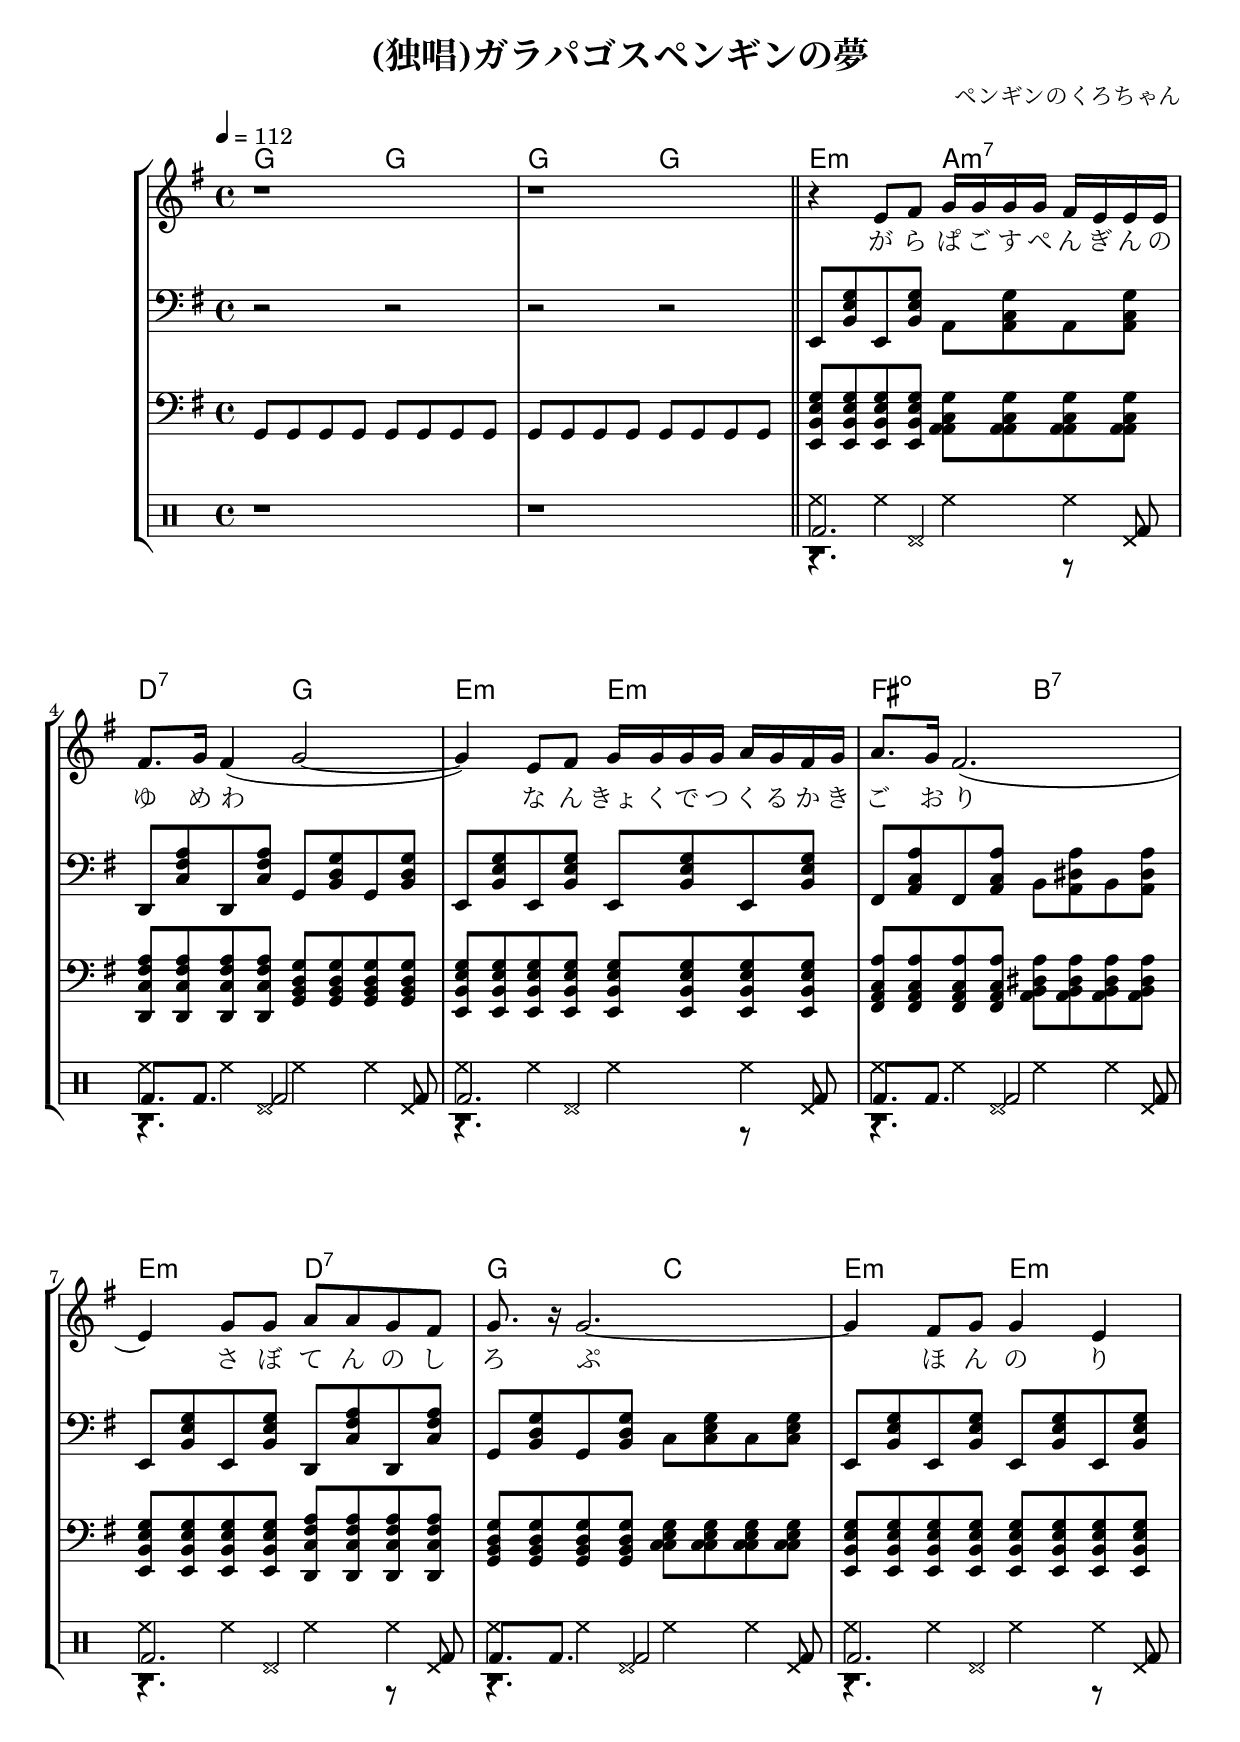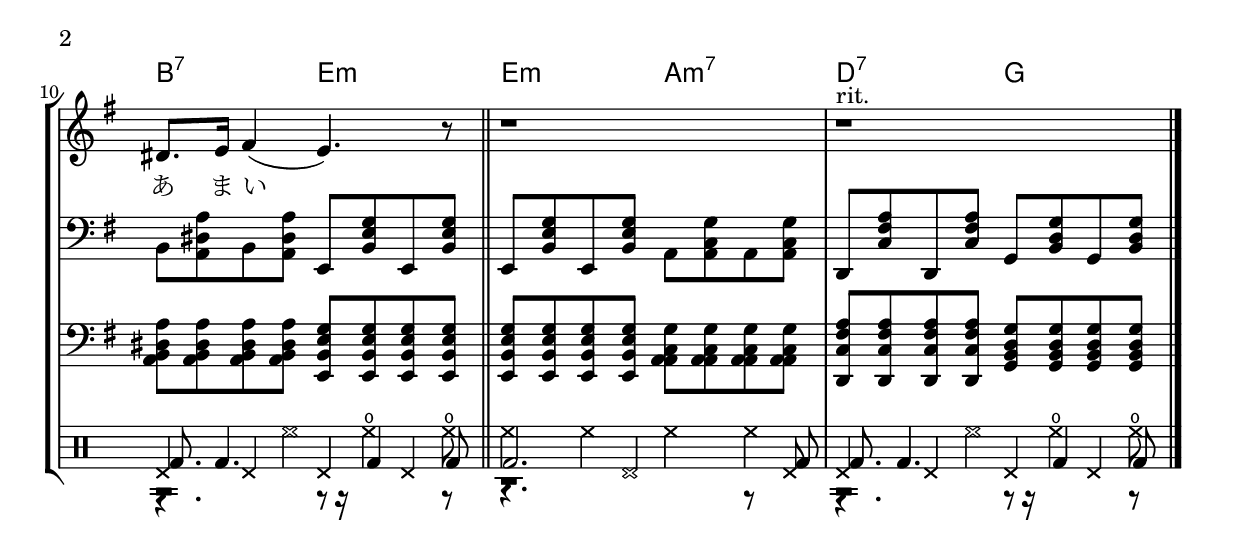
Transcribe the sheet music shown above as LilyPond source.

\version "2.12.1"

\header {
	title = \markup {(独唱)ガラパゴスペンギンの夢}
	composer = \markup \center-column {ペンギンのくろちゃん}
}

harmony = \chordmode {
	g2 g g g 

	e:m a:min7 d:7 g e:m e:m fis:dim b:7 e:m d:7 g c e:m e:m b:7 e:m 

	e:m a:min7 d:7 g 
}

melody = {
	\key g \major
	\tempo 4 = 112
	r1 | r1   
	\set Staff.midiInstrument = #"fss0.35"
	r4 e'8  fis'8  g'16  g'16  g'16  g'16  fis'16  e'16  e'16  e'16 
	fis'8.  g'16  fis'4  (g'2~ 
	g'4)  e'8  fis'8  g'16  g'16  g'16  g'16  a'16  g'16  fis'16  g'16 
	a'8.  g'16  fis'2. 
	(e'4)  g'8  g'8  a'8  a'8  g'8  fis'8 
	g'8.  r16  g'2.~ 
	g'4  fis'8  g'8  g'4  e'4 
	dis'8.  e'16  fis'4  (e'4.)  	r8 	r1 | r1^"rit." \bar "|."
}

words = \lyricmode {
	
	が  ら  ぱ  ご  す  ぺ  ん  ぎ  ん  の  ゆ  め  わ  な  ん  きょ  く  で  つ  く  る  か  き  ご  お  り  さ  ぼ  て  ん  の  し  ろ  ぷ  ほ  ん  の  り  あ  ま  い  
	
}

tempochange = {
	\tempo 4 = 112
	r1 | r1 \bar "||"
	\tempo 4 = 112
	r1 | r1 | r1 | r1 | r1 | r1 | r1 | r1 \bar "||"
	\tempo 4 = 112
	r1 | \tempo 4 = 84 r2 \tempo 4 = 74 r2 \bar "|."
}

mainacc = {
	\clef bass
	\set Staff.midiInstrument = #"Acoustic grand"
	\key g \major
	\tempo 4 = 112
	r2
	r2
	r2
	r2
	\bar "||"

	\set Staff.midiInstrument = #"Acoustic Guitar (steel)"
	e,8 <b, e g> e, <b, e g>
	a,8 <a, c g> a, <a, c g>
	d,8 <c fis a> d, <c fis a>
	g,8 <b, d g> g, <b, d g>
	e,8 <b, e g> e, <b, e g>
	e,8 <b, e g> e, <b, e g>
	fis,8 <a, c a> fis, <a, c a>
	b,8 <a, dis a> b, <a, dis a>
	e,8 <b, e g> e, <b, e g>
	d,8 <c fis a> d, <c fis a>
	g,8 <b, d g> g, <b, d g>
	c8 <c e g> c <c e g>
	e,8 <b, e g> e, <b, e g>
	e,8 <b, e g> e, <b, e g>
	b,8 <a, dis a> b, <a, dis a>
	e,8 <b, e g> e, <b, e g>
	\bar "||"

	\set Staff.midiInstrument = #"Acoustic Guitar (steel)"
	e,8 <b, e g> e, <b, e g>
	a,8 <a, c g> a, <a, c g>
	d,8 <c fis a> d, <c fis a>
	g,8 <b, d g> g, <b, d g>
	\bar "|."
}

subacc = {
	\clef bass
	\set Staff.midiInstrument = #"Electric Bass (finger)"
	\key g \major
	\tempo 4 = 112
	g,8 g,8 g,8 g,8
	g,8 g,8 g,8 g,8
	g,8 g,8 g,8 g,8
	g,8 g,8 g,8 g,8
	\bar "||"

	\set Staff.midiInstrument = #"Electric Bass (finger)"
	<e, b, e g>8 <e, b, e g>8 <e, b, e g>8 <e, b, e g>8
	<a, a, c g>8 <a, a, c g>8 <a, a, c g>8 <a, a, c g>8
	<d, c fis a>8 <d, c fis a>8 <d, c fis a>8 <d, c fis a>8
	<g, b, d g>8 <g, b, d g>8 <g, b, d g>8 <g, b, d g>8
	<e, b, e g>8 <e, b, e g>8 <e, b, e g>8 <e, b, e g>8
	<e, b, e g>8 <e, b, e g>8 <e, b, e g>8 <e, b, e g>8
	<fis, a, c a>8 <fis, a, c a>8 <fis, a, c a>8 <fis, a, c a>8
	<b, a, dis a>8 <b, a, dis a>8 <b, a, dis a>8 <b, a, dis a>8
	<e, b, e g>8 <e, b, e g>8 <e, b, e g>8 <e, b, e g>8
	<d, c fis a>8 <d, c fis a>8 <d, c fis a>8 <d, c fis a>8
	<g, b, d g>8 <g, b, d g>8 <g, b, d g>8 <g, b, d g>8
	<c c e g>8 <c c e g>8 <c c e g>8 <c c e g>8
	<e, b, e g>8 <e, b, e g>8 <e, b, e g>8 <e, b, e g>8
	<e, b, e g>8 <e, b, e g>8 <e, b, e g>8 <e, b, e g>8
	<b, a, dis a>8 <b, a, dis a>8 <b, a, dis a>8 <b, a, dis a>8
	<e, b, e g>8 <e, b, e g>8 <e, b, e g>8 <e, b, e g>8
	\bar "||"

	\set Staff.midiInstrument = #"Electric Bass (finger)"
	<e, b, e g>8 <e, b, e g>8 <e, b, e g>8 <e, b, e g>8
	<a, a, c g>8 <a, a, c g>8 <a, a, c g>8 <a, a, c g>8
	<d, c fis a>8 <d, c fis a>8 <d, c fis a>8 <d, c fis a>8
	<g, b, d g>8 <g, b, d g>8 <g, b, d g>8 <g, b, d g>8
	\bar "|."
}

percA = {
	\drummode {
	r1 |r1 \bar "||"
	r1  |r1  |r1  |r1  |r1  |r1  |r1  |r2 r8 hho4 hho8  \bar "||"
	r1  |r2 r8 hho4 hho8  \bar "|."
	}
}

percB = {
	\drummode {
	r1 |r1 \bar "||"
	r4. hhp2 hhp8  |r4. hhp2 hhp8  |r4. hhp2 hhp8  |r4. hhp2 hhp8  |r4. hhp2 hhp8  |r4. hhp2 hhp8  |r4. hhp2 hhp8  |hhp4 hhp4 hhp4 hhp4  \bar "||"
	r4. hhp2 hhp8  |hhp4 hhp4 hhp4 hhp4  \bar "|."
	}
}

percC = {
	\drummode {
	r1 |r1 \bar "||"
	hh4 hh4 hh4 hh4  |hh4 hh4 hh4 hh4  |hh4 hh4 hh4 hh4  |hh4 hh4 hh4 hh4  |hh4 hh4 hh4 hh4  |hh4 hh4 hh4 hh4  |hh4 hh4 hh4 hh4  |r4. hh2 r8  \bar "||"
	hh4 hh4 hh4 hh4  |r4. hh2 r8  \bar "|."
	}
}

percD = {
	\drummode {
	r1 |r1 \bar "||"
	bd2. r8 bd8  |bd8. bd8. bd2 bd8  |bd2. r8 bd8  |bd8. bd8. bd2 bd8  |bd2. r8 bd8  |bd8. bd8. bd2 bd8  |bd2. r8 bd8  |bd8. bd4. r16 bd4 bd8  \bar "||"
	bd2. r8 bd8  |bd8. bd4. r16 bd4 bd8  \bar "|."
	}
}

percE = {
	\drummode {
	r1 |r1 \bar "||"
	r1 | r1 | r1 | r1 | r1 | r1 | r1 | r1 \bar "||"
	r1 | r1 \bar "|."
	}
}

\score {
	<<
		\new StaffGroup <<
			\new ChordNames {\harmony}
			\new Voice = "melody" {\melody}
			\new Lyrics \lyricsto "melody" \words
			\new Staff = "mainacc" {\mainacc}
			\new Staff = "subacc" {\subacc}
			\new DrumStaff <<
				\new DrumVoice {\percA}
				\new DrumVoice {\percB}
				\new DrumVoice {\percC}
				\new DrumVoice {\percD}
				\new DrumVoice {\percE}
			>>
		>>
	>>
	\layout { }
}
